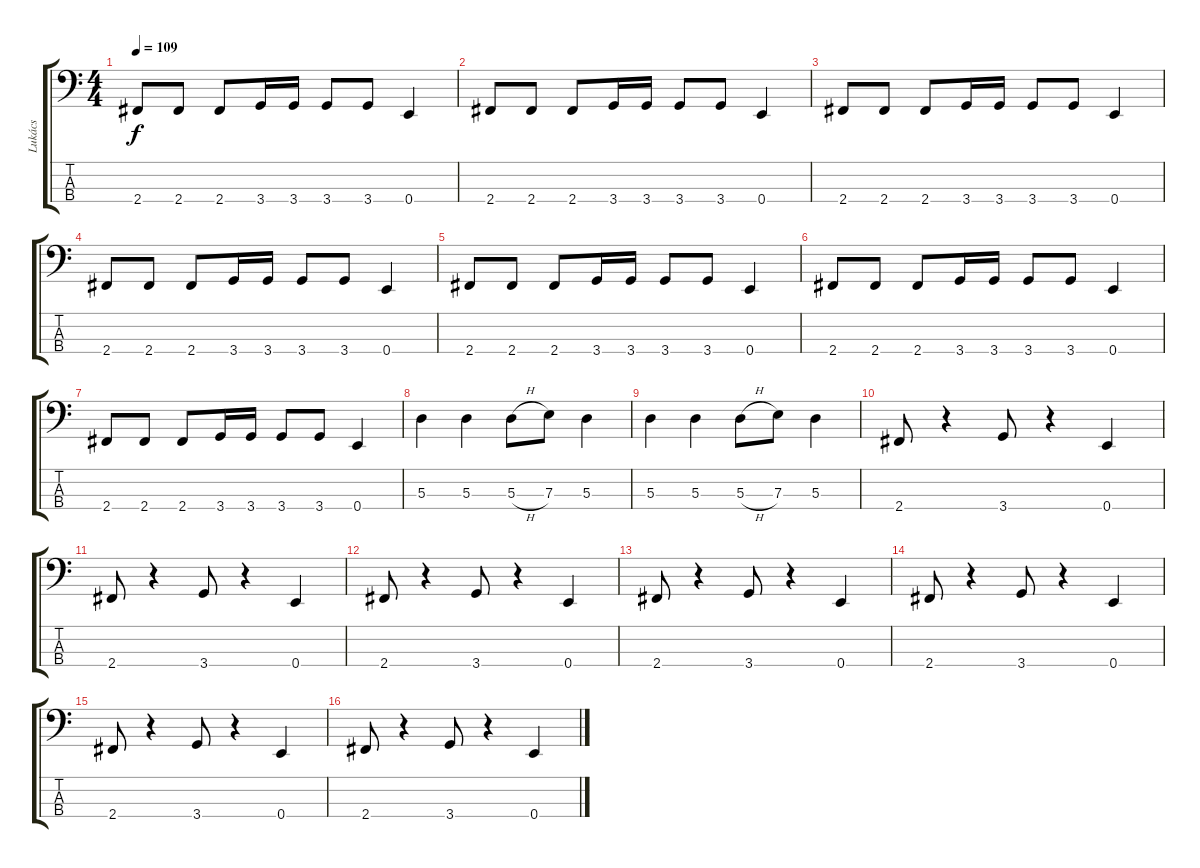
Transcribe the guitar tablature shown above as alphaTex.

\track ("Lukács" "Lukács") {instrument electricbasspick}
\staff {score tabs}
\tuning (G2 D2 A1 E1) {hide}
\ts (4 4)
\tempo 109
\clef f4
\ks c
2.4.8{dy f} 2.4.8 2.4.8 3.4.16 3.4.16 3.4.8 3.4.8 0.4.4 |
2.4.8 2.4.8 2.4.8 3.4.16 3.4.16 3.4.8 3.4.8 0.4.4 |
2.4.8 2.4.8 2.4.8 3.4.16 3.4.16 3.4.8 3.4.8 0.4.4 |
2.4.8 2.4.8 2.4.8 3.4.16 3.4.16 3.4.8 3.4.8 0.4.4 |
2.4.8 2.4.8 2.4.8 3.4.16 3.4.16 3.4.8 3.4.8 0.4.4 |
2.4.8 2.4.8 2.4.8 3.4.16 3.4.16 3.4.8 3.4.8 0.4.4 |
2.4.8 2.4.8 2.4.8 3.4.16 3.4.16 3.4.8 3.4.8 0.4.4 |
5.3.4 5.3.4 5.3{h}.8 7.3.8 5.3.4 |
5.3.4 5.3.4 5.3{h}.8 7.3.8 5.3.4 |
\section ("" "")
2.4.8 r.4 3.4.8 r.4 0.4.4 |
2.4.8 r.4 3.4.8 r.4 0.4.4 |
2.4.8 r.4 3.4.8 r.4 0.4.4 |
2.4.8 r.4 3.4.8 r.4 0.4.4 |
2.4.8 r.4 3.4.8 r.4 0.4.4 |
2.4.8 r.4 3.4.8 r.4 0.4.4 |
2.4.8 r.4 3.4.8 r.4 0.4.4
